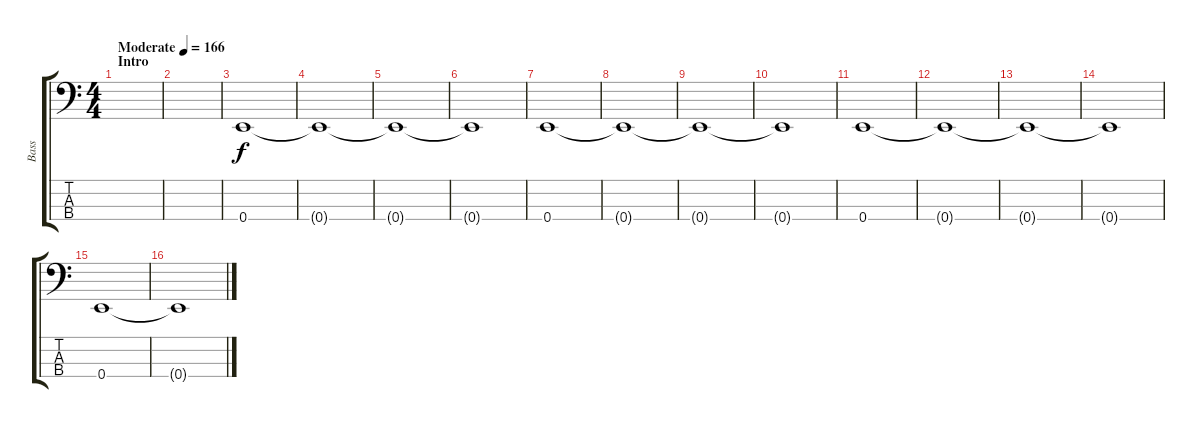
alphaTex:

\track ("Bass" "Bass") {instrument electricbassfinger}
\staff {score tabs}
\tuning (G2 D2 A1 E1) {hide}
\ts (4 4)
\section ("" "Intro")
\tempo (166 "Moderate")
\clef f4
\ks c
|
|
0.4.1 |
0.4{t}.1 |
0.4{t}.1 |
0.4{t}.1 |
0.4.1 |
0.4{t}.1 |
0.4{t}.1 |
0.4{t}.1 |
0.4.1 |
0.4{t}.1 |
0.4{t}.1 |
0.4{t}.1 |
0.4.1 |
0.4{t}.1
